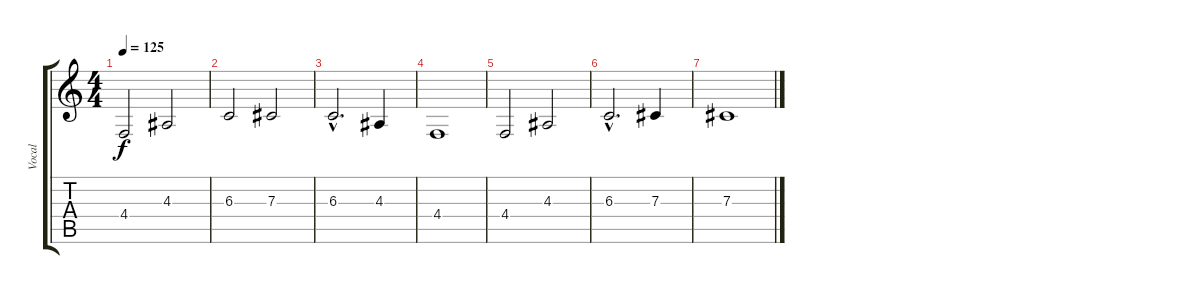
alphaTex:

\track ("Vocal" "Vocal") {instrument choiraahs}
\staff {score tabs}
\tuning (Eb4 Bb3 Gb3 Db3 Ab2 Eb2) {hide}
\ts (4 4)
\tempo 125
\clef g2
\ks c
4.4.2{dy f} 4.3.2 |
6.3.2 7.3.2 |
6.3{hac}.2{d} 4.3.4 |
4.4.1 |
4.4.2 4.3.2 |
6.3{hac}.2{d} 7.3.4 |
7.3.1
